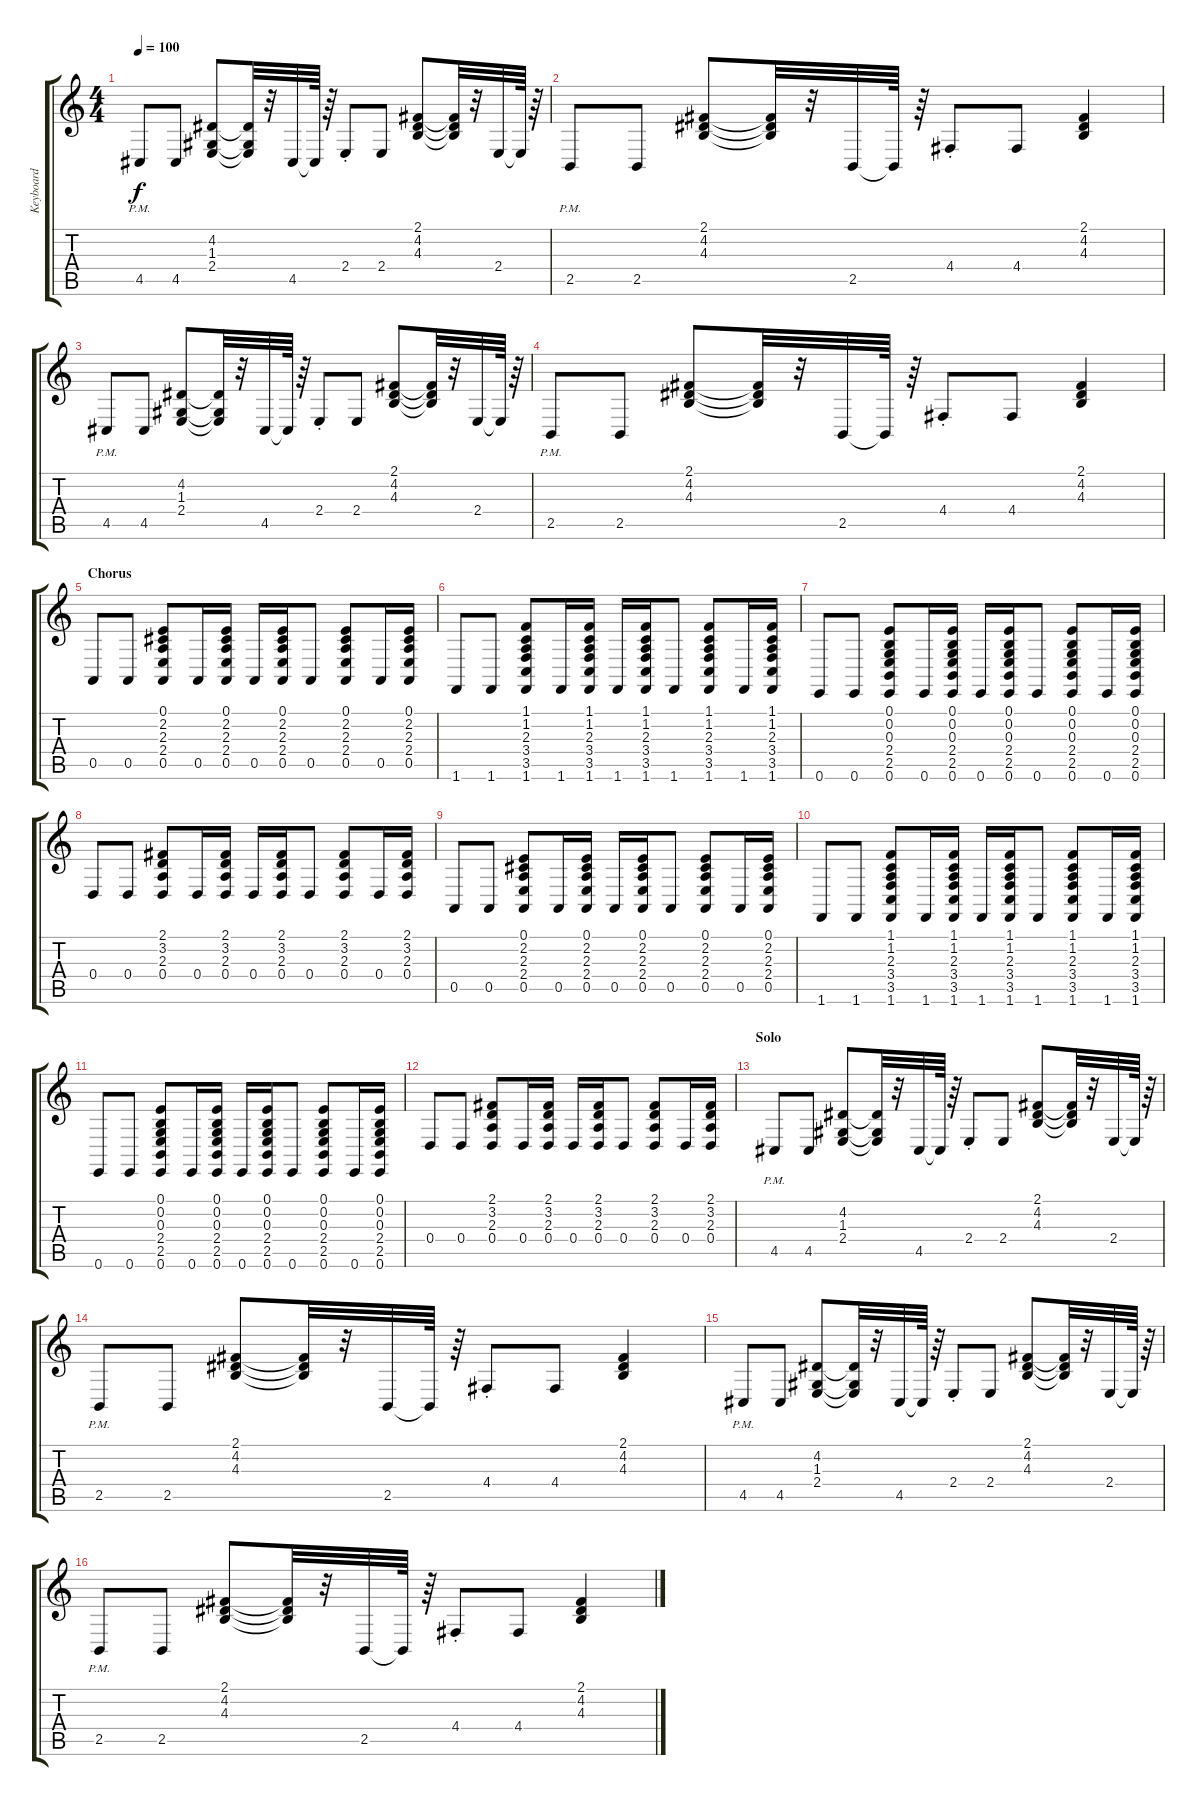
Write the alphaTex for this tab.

\track ("Keyboard" "Keyboard") {instrument brightacousticpiano}
\staff {score tabs}
\tuning (E4 B3 G3 D3 A2 E2) {hide}
\ts (4 4)
\tempo 100
\clef g2
\ks c
4.5{pm}.8{dy f} 4.5.8 (4.2 1.3 2.4).8 (4.2{t} 1.3{t} 2.4{t}).32 r.32 4.5.32 4.5{t}.64 r.64 2.4{st}.8 2.4.8 (2.1 4.2 4.3).8 (2.1{t} 4.2{t} 4.3{t}).32 r.32 2.4.32 2.4{t}.64 r.64 |
2.5{pm}.8 2.5.8 (2.1 4.2 4.3).8 (2.1{t} 4.2{t} 4.3{t}).32 r.32 2.5.32 2.5{t}.64 r.64 4.4{st}.8 4.4.8 (2.1 4.2 4.3).4 |
4.5{pm}.8 4.5.8 (4.2 1.3 2.4).8 (4.2{t} 1.3{t} 2.4{t}).32 r.32 4.5.32 4.5{t}.64 r.64 2.4{st}.8 2.4.8 (2.1 4.2 4.3).8 (2.1{t} 4.2{t} 4.3{t}).32 r.32 2.4.32 2.4{t}.64 r.64 |
2.5{pm}.8 2.5.8 (2.1 4.2 4.3).8 (2.1{t} 4.2{t} 4.3{t}).32 r.32 2.5.32 2.5{t}.64 r.64 4.4{st}.8 4.4.8 (2.1 4.2 4.3).4 |
\section ("" "Chorus")
0.5.8{volume 12} 0.5.8 (0.1 2.2 2.3 2.4 0.5).8 0.5.16 (0.1 2.2 2.3 2.4 0.5).16 0.5.16 (0.1 2.2 2.3 2.4 0.5).16 0.5.8 (0.1 2.2 2.3 2.4 0.5).8 0.5.16 (0.1 2.2 2.3 2.4 0.5).16 |
1.6.8 1.6.8 (1.1 1.2 2.3 3.4 3.5 1.6).8 1.6.16 (1.1 1.2 2.3 3.4 3.5 1.6).16 1.6.16 (1.1 1.2 2.3 3.4 3.5 1.6).16 1.6.8 (1.1 1.2 2.3 3.4 3.5 1.6).8 1.6.16 (1.1 1.2 2.3 3.4 3.5 1.6).16 |
0.6.8 0.6.8 (0.1 0.2 0.3 2.4 2.5 0.6).8 0.6.16 (0.1 0.2 0.3 2.4 2.5 0.6).16 0.6.16 (0.1 0.2 0.3 2.4 2.5 0.6).16 0.6.8 (0.1 0.2 0.3 2.4 2.5 0.6).8 0.6.16 (0.1 0.2 0.3 2.4 2.5 0.6).16 |
0.4.8 0.4.8 (2.1 3.2 2.3 0.4).8 0.4.16 (2.1 3.2 2.3 0.4).16 0.4.16 (2.1 3.2 2.3 0.4).16 0.4.8 (2.1 3.2 2.3 0.4).8 0.4.16 (2.1 3.2 2.3 0.4).16 |
0.5.8 0.5.8 (0.1 2.2 2.3 2.4 0.5).8 0.5.16 (0.1 2.2 2.3 2.4 0.5).16 0.5.16 (0.1 2.2 2.3 2.4 0.5).16 0.5.8 (0.1 2.2 2.3 2.4 0.5).8 0.5.16 (0.1 2.2 2.3 2.4 0.5).16 |
1.6.8 1.6.8 (1.1 1.2 2.3 3.4 3.5 1.6).8 1.6.16 (1.1 1.2 2.3 3.4 3.5 1.6).16 1.6.16 (1.1 1.2 2.3 3.4 3.5 1.6).16 1.6.8 (1.1 1.2 2.3 3.4 3.5 1.6).8 1.6.16 (1.1 1.2 2.3 3.4 3.5 1.6).16 |
0.6.8 0.6.8 (0.1 0.2 0.3 2.4 2.5 0.6).8 0.6.16 (0.1 0.2 0.3 2.4 2.5 0.6).16 0.6.16 (0.1 0.2 0.3 2.4 2.5 0.6).16 0.6.8 (0.1 0.2 0.3 2.4 2.5 0.6).8 0.6.16 (0.1 0.2 0.3 2.4 2.5 0.6).16 |
0.4.8 0.4.8 (2.1 3.2 2.3 0.4).8 0.4.16 (2.1 3.2 2.3 0.4).16 0.4.16 (2.1 3.2 2.3 0.4).16 0.4.8 (2.1 3.2 2.3 0.4).8 0.4.16 (2.1 3.2 2.3 0.4).16 |
\section ("" "Solo")
4.5{pm}.8{volume 12} 4.5.8 (4.2 1.3 2.4).8 (4.2{t} 1.3{t} 2.4{t}).32 r.32 4.5.32 4.5{t}.64 r.64 2.4{st}.8 2.4.8 (2.1 4.2 4.3).8 (2.1{t} 4.2{t} 4.3{t}).32 r.32 2.4.32 2.4{t}.64 r.64 |
2.5{pm}.8 2.5.8 (2.1 4.2 4.3).8 (2.1{t} 4.2{t} 4.3{t}).32 r.32 2.5.32 2.5{t}.64 r.64 4.4{st}.8 4.4.8 (2.1 4.2 4.3).4 |
4.5{pm}.8 4.5.8 (4.2 1.3 2.4).8 (4.2{t} 1.3{t} 2.4{t}).32 r.32 4.5.32 4.5{t}.64 r.64 2.4{st}.8 2.4.8 (2.1 4.2 4.3).8 (2.1{t} 4.2{t} 4.3{t}).32 r.32 2.4.32 2.4{t}.64 r.64 |
2.5{pm}.8 2.5.8 (2.1 4.2 4.3).8 (2.1{t} 4.2{t} 4.3{t}).32 r.32 2.5.32 2.5{t}.64 r.64 4.4{st}.8 4.4.8 (2.1 4.2 4.3).4
